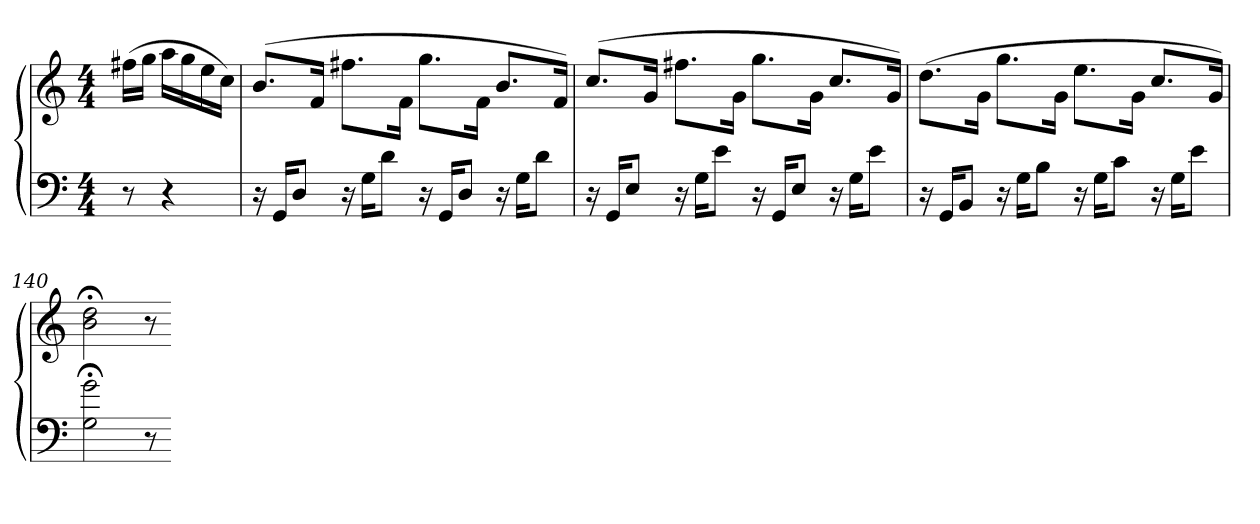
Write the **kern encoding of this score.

**kern	**kern
*part1	*part1
*staff2	*staff1
*clefF4	*clefG2
*k[]	*k[]
*C:	*C:
*M4/4	*M4/4
=	=
8r	(16ff#XLL
.	16ggJJ
4r	16aaLL
.	16gg
.	16ee
.	16ccJJ)
=137	=137
16r	(8.bL
16GGKL	.
8DJ	.
.	16fJk
16r	8.ff#XL
16GKL	.
8dJ	.
.	16fJk
16r	8.ggL
16GGKL	.
8DJ	.
.	16fJk
16r	8.bL
16GKL	.
8dJ	.
.	16fJk)
=138	=138
16r	(8.ccL
16GGKL	.
8EJ	.
.	16gJk
16r	8.ff#XL
16GKL	.
8eJ	.
.	16gJk
16r	8.ggL
16GGKL	.
8EJ	.
.	16gJk
16r	8.ccL
16GKL	.
8eJ	.
.	16gJk)
=139	=139
16r	(8.ddL
16GGKL	.
8BBJ	.
.	16gJk
16r	8.ggL
16GKL	.
8BJ	.
.	16gJk
16r	8.eeL
16GKL	.
8cJ	.
.	16gJk
16r	8.ccL
16GKL	.
8eJ	.
.	16gJk)
=140	=140
2G;< 2g;<	2b;< 2dd;<
8r	8r
=-	=-
*-	*-
